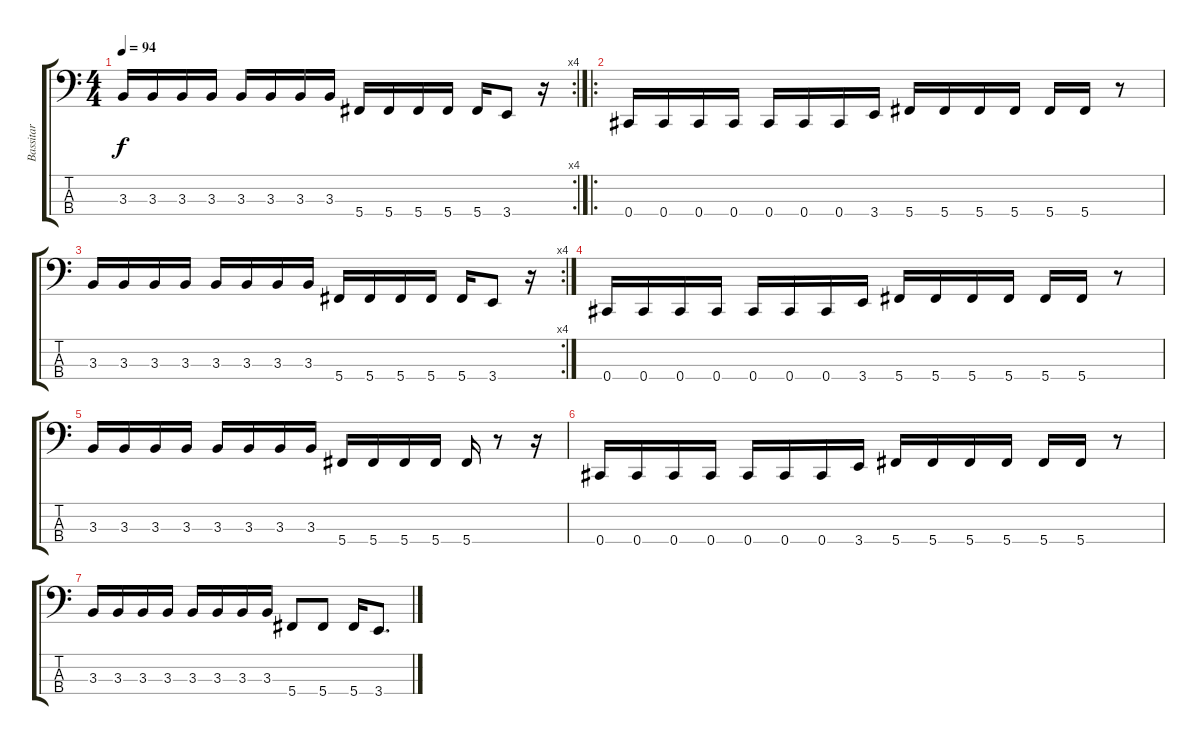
\track ("Bassitar" "Bassitar") {instrument electricbassfinger}
\staff {score tabs}
\tuning (Gb2 Db2 Ab1 Db1) {hide}
\rc 4
\ts (4 4)
\tempo 94
\clef f4
\ks c
3.3.16{dy f} 3.3.16 3.3.16 3.3.16 3.3.16 3.3.16 3.3.16 3.3.16 5.4.16 5.4.16 5.4.16 5.4.16 5.4.16 3.4.8 r.16 |
\ro
0.4.16 0.4.16 0.4.16 0.4.16 0.4.16 0.4.16 0.4.16 3.4.16 5.4.16 5.4.16 5.4.16 5.4.16 5.4.16 5.4.16 r.8 |
\rc 4
3.3.16 3.3.16 3.3.16 3.3.16 3.3.16 3.3.16 3.3.16 3.3.16 5.4.16 5.4.16 5.4.16 5.4.16 5.4.16 3.4.8 r.16 |
0.4.16 0.4.16 0.4.16 0.4.16 0.4.16 0.4.16 0.4.16 3.4.16 5.4.16 5.4.16 5.4.16 5.4.16 5.4.16 5.4.16 r.8 |
3.3.16 3.3.16 3.3.16 3.3.16 3.3.16 3.3.16 3.3.16 3.3.16 5.4.16 5.4.16 5.4.16 5.4.16 5.4.16 r.8 r.16 |
0.4.16 0.4.16 0.4.16 0.4.16 0.4.16 0.4.16 0.4.16 3.4.16 5.4.16 5.4.16 5.4.16 5.4.16 5.4.16 5.4.16 r.8 |
3.3.16 3.3.16 3.3.16 3.3.16 3.3.16 3.3.16 3.3.16 3.3.16 5.4.8 5.4.8 5.4.16 3.4.8{d}
